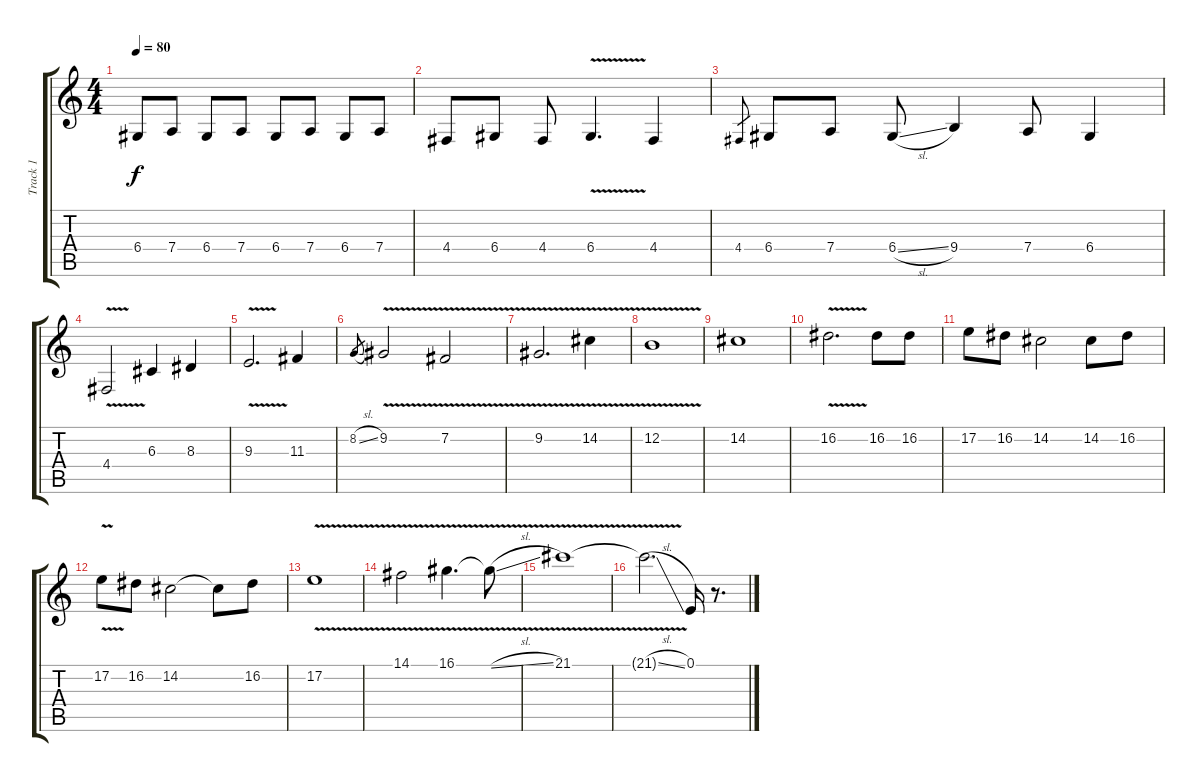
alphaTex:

\track ("Track 1" "Track 1") {instrument cello}
\staff {score tabs}
\tuning (E4 B3 G3 D3 A2 E2) {hide}
\ts (4 4)
\tempo 80
\clef g2
\ks c
6.4.8{dy f volume 14} 7.4.8 6.4.8 7.4.8 6.4.8 7.4.8 6.4.8 7.4.8 |
4.4.8{volume 14} 6.4.8 4.4.8 6.4{v}.4{d} 4.4.4 |
4.4.8{gr} 6.4.8 7.4.8 6.4{sl}.8 9.4.4 7.4.8 6.4.4 |
4.4{v}.2 6.3.4 8.3.4 |
9.3{v}.2{d} 11.3.4 |
8.2{sl}.8{gr} 9.2{v}.2 7.2{v}.2 |
9.2{v}.2{d} 14.2{v}.4 |
12.2{v}.1 |
14.2.1 |
16.2{v}.2{d} 16.2.8 16.2.8 |
17.2.8 16.2.8 14.2.2 14.2.8 16.2.8 |
17.2{v}.8 16.2.8 14.2.2 14.2{t}.8 16.2.8 |
17.2{v}.1 |
14.1{v}.2 16.1{v}.4{d} 16.1{v sl t}.8 |
21.1{v}.1 |
21.1{sl t}.2{d volume 6} 0.1.16 r.8{d volume 13}
